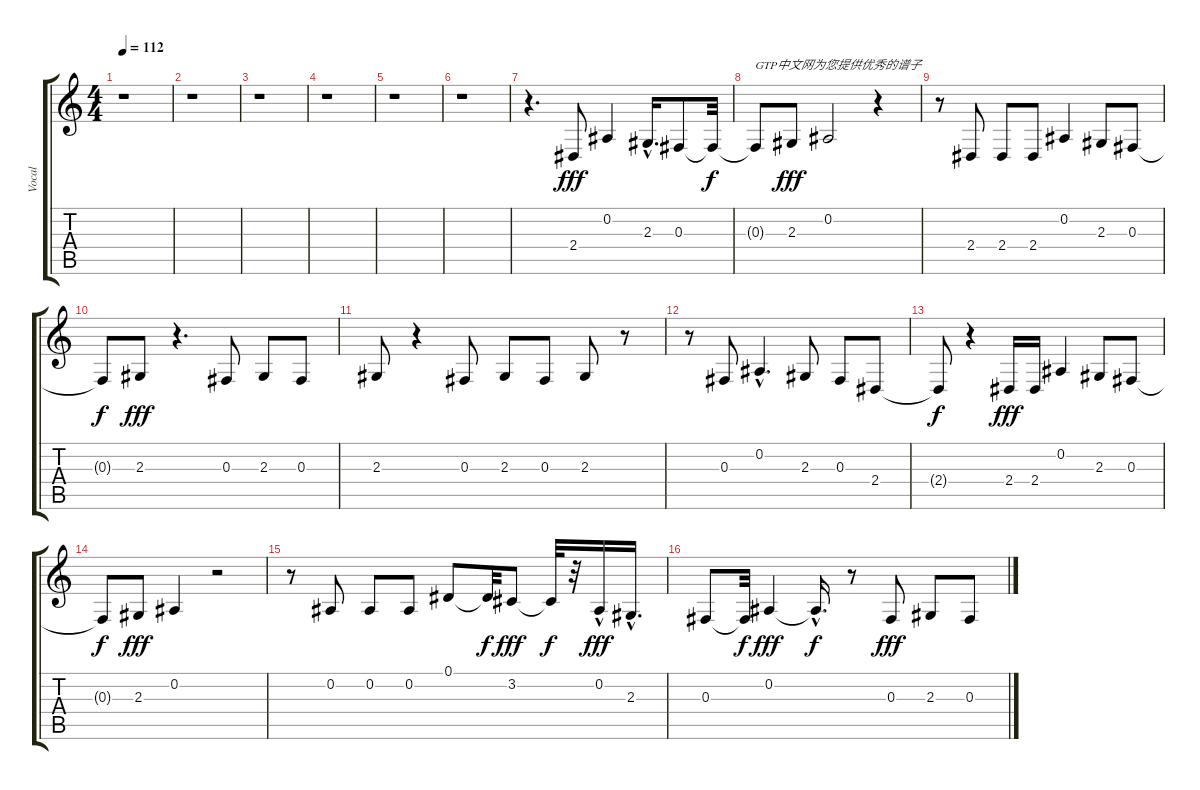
\track ("Vocal" "Vocal") {instrument synthvoice}
\staff {score tabs}
\tuning (Eb4 Bb3 Gb3 Db3 Ab2 Eb2) {hide}
\ts (4 4)
\tempo 112
\clef g2
\ks c
r.1{dy fff instrument synthvoice} |
r.1 |
r.1 |
r.1 |
r.1 |
r.1 |
r.4{d} 2.4.8 0.2.4 2.3{hac}.16{d} 0.3.8 0.3{t}.32{dy f} |
0.3{t}.8{txt "GTP中文网为您提供优秀的谱子"} 2.3.8{dy fff} 0.2.2 r.4 |
r.8 2.4.8 2.4.8 2.4.8 0.2.4 2.3.8 0.3.8 |
0.3{t}.8{dy f} 2.3.8{dy fff} r.4{d} 0.3.8 2.3.8 0.3.8 |
2.3.8 r.4 0.3.8 2.3.8 0.3.8 2.3.8 r.8 |
r.8 0.3.8 0.2{hac}.4{d} 2.3.8 0.3.8 2.4.8 |
2.4{t}.8{dy f} r.4 2.4.16{dy fff} 2.4.16 0.2.4 2.3.8 0.3.8 |
0.3{t}.8{dy f} 2.3.8{dy fff} 0.2.4 r.2 |
r.8 0.2.8 0.2.8 0.2.8 0.1.8 0.1{t}.32{dy f} 3.2.8{dy fff} 3.2{t}.32{dy f} r.32 0.2{hac}.16{dy fff} 2.3{hac}.16{d} |
0.3.8 0.3{t}.32{dy f} 0.2.4{dy fff} 0.2{hac t}.16{d dy f} r.8 0.3.8{dy fff} 2.3.8 0.3.8
